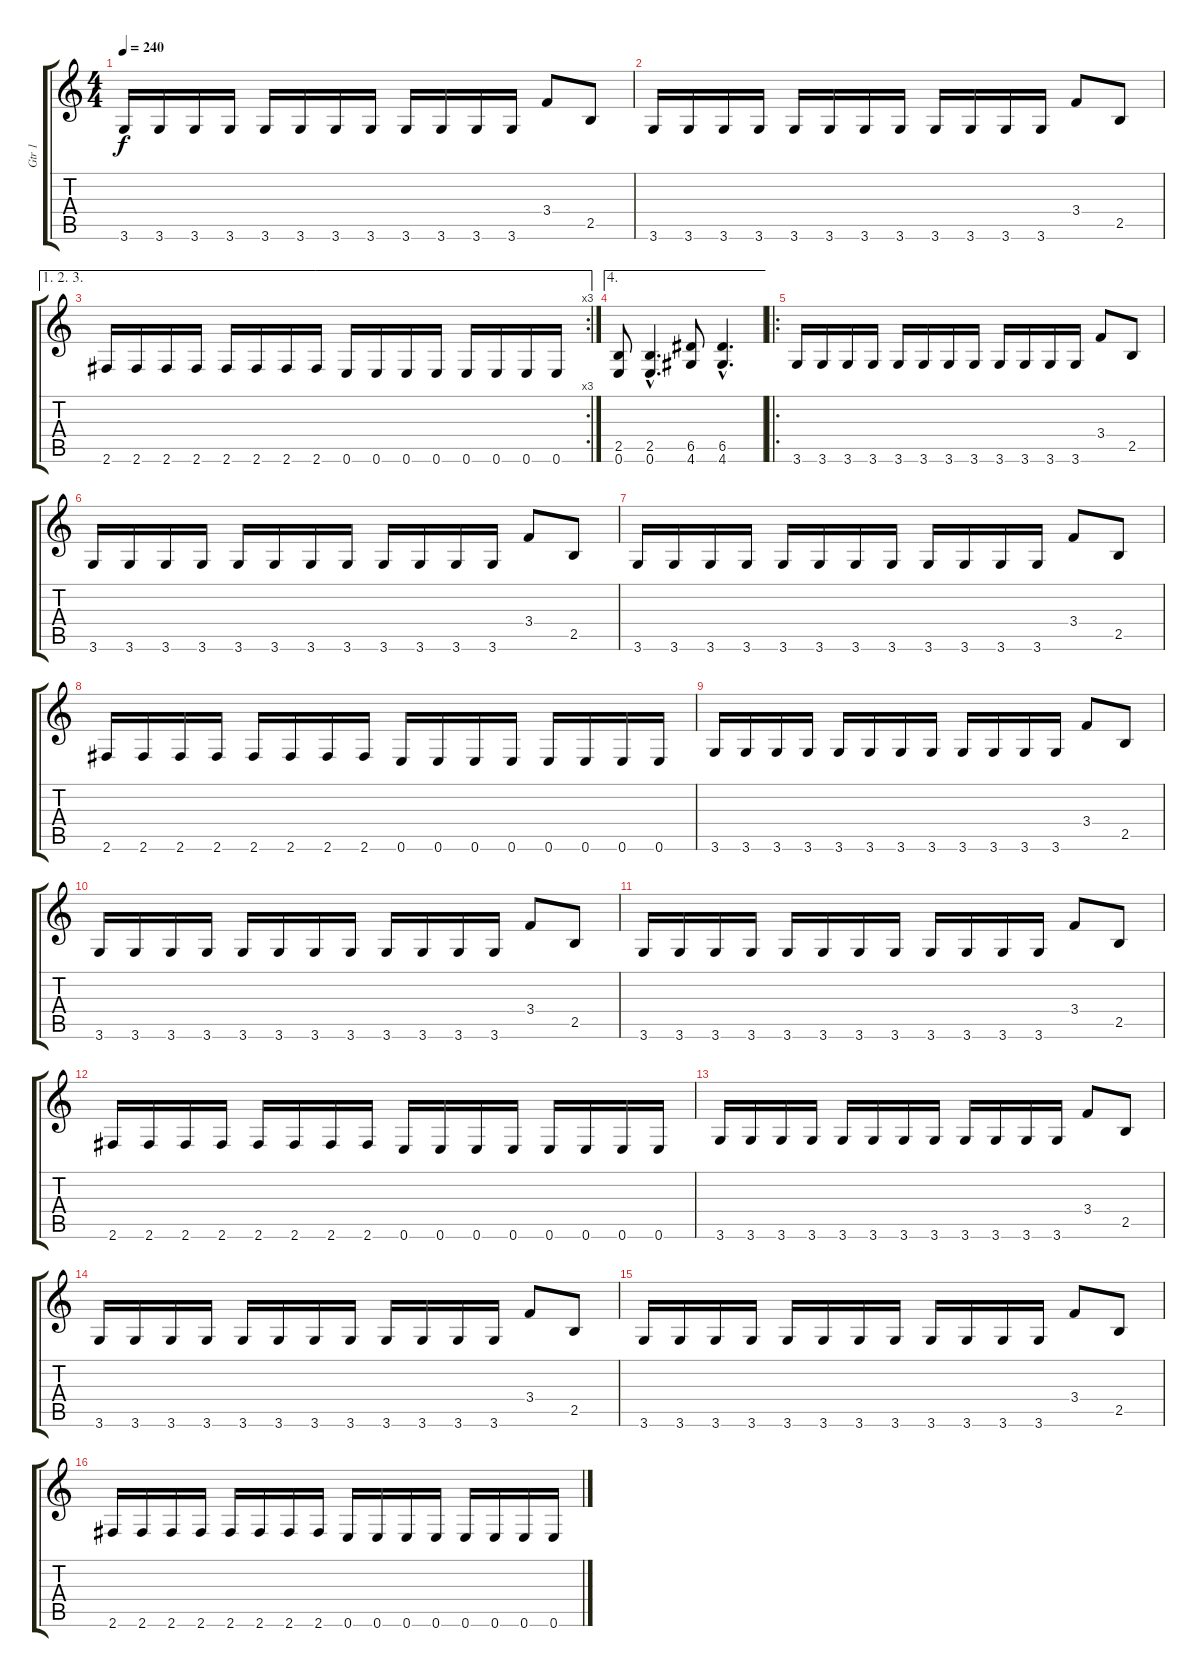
\track ("Gtr 1" "Gtr 1") {instrument distortionguitar}
\staff {score tabs}
\tuning (E4 B3 G3 D3 A2 E2) {hide}
\ts (4 4)
\tempo 240
\clef g2
\ks c
3.6.16{dy f} 3.6.16 3.6.16 3.6.16 3.6.16 3.6.16 3.6.16 3.6.16 3.6.16 3.6.16 3.6.16 3.6.16 3.4.8 2.5.8 |
3.6.16 3.6.16 3.6.16 3.6.16 3.6.16 3.6.16 3.6.16 3.6.16 3.6.16 3.6.16 3.6.16 3.6.16 3.4.8 2.5.8 |
\ae (1 2 3)
\rc 3
2.6.16 2.6.16 2.6.16 2.6.16 2.6.16 2.6.16 2.6.16 2.6.16 0.6.16 0.6.16 0.6.16 0.6.16 0.6.16 0.6.16 0.6.16 0.6.16 |
\ae 4
(2.5 0.6).8 (2.5{hac} 0.6{hac}).4{d} (6.5 4.6).8 (6.5{hac} 4.6{hac}).4{d} |
\ro
3.6.16 3.6.16 3.6.16 3.6.16 3.6.16 3.6.16 3.6.16 3.6.16 3.6.16 3.6.16 3.6.16 3.6.16 3.4.8 2.5.8 |
3.6.16 3.6.16 3.6.16 3.6.16 3.6.16 3.6.16 3.6.16 3.6.16 3.6.16 3.6.16 3.6.16 3.6.16 3.4.8 2.5.8 |
3.6.16 3.6.16 3.6.16 3.6.16 3.6.16 3.6.16 3.6.16 3.6.16 3.6.16 3.6.16 3.6.16 3.6.16 3.4.8 2.5.8 |
2.6.16 2.6.16 2.6.16 2.6.16 2.6.16 2.6.16 2.6.16 2.6.16 0.6.16 0.6.16 0.6.16 0.6.16 0.6.16 0.6.16 0.6.16 0.6.16 |
3.6.16 3.6.16 3.6.16 3.6.16 3.6.16 3.6.16 3.6.16 3.6.16 3.6.16 3.6.16 3.6.16 3.6.16 3.4.8 2.5.8 |
3.6.16 3.6.16 3.6.16 3.6.16 3.6.16 3.6.16 3.6.16 3.6.16 3.6.16 3.6.16 3.6.16 3.6.16 3.4.8 2.5.8 |
3.6.16 3.6.16 3.6.16 3.6.16 3.6.16 3.6.16 3.6.16 3.6.16 3.6.16 3.6.16 3.6.16 3.6.16 3.4.8 2.5.8 |
2.6.16 2.6.16 2.6.16 2.6.16 2.6.16 2.6.16 2.6.16 2.6.16 0.6.16 0.6.16 0.6.16 0.6.16 0.6.16 0.6.16 0.6.16 0.6.16 |
3.6.16 3.6.16 3.6.16 3.6.16 3.6.16 3.6.16 3.6.16 3.6.16 3.6.16 3.6.16 3.6.16 3.6.16 3.4.8 2.5.8 |
3.6.16 3.6.16 3.6.16 3.6.16 3.6.16 3.6.16 3.6.16 3.6.16 3.6.16 3.6.16 3.6.16 3.6.16 3.4.8 2.5.8 |
3.6.16 3.6.16 3.6.16 3.6.16 3.6.16 3.6.16 3.6.16 3.6.16 3.6.16 3.6.16 3.6.16 3.6.16 3.4.8 2.5.8 |
2.6.16 2.6.16 2.6.16 2.6.16 2.6.16 2.6.16 2.6.16 2.6.16 0.6.16 0.6.16 0.6.16 0.6.16 0.6.16 0.6.16 0.6.16 0.6.16
